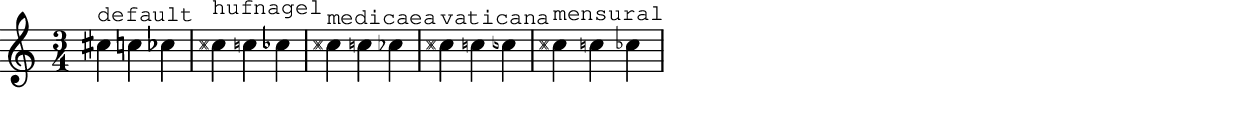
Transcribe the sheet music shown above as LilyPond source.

%% Generated by lilypond-book
%% Options: [exampleindent=10.16\mm,indent=0\mm,line-width=160\mm,paper-height=845.047\pt,paper-width=597.508\pt,papersize='(cons (* 597.508 pt) (* 845.047 pt))]
\include "lilypond-book-preamble.ly"


% ****************************************************************
% Start cut-&-pastable-section
% ****************************************************************

#(ly:set-option 'eps-box-padding 3.000000)



\paper {
  #(set-paper-size '(cons (* 597.508 pt) (* 845.047 pt)))
  indent = 0\mm
  line-width = 160\mm
  % offset the left padding, also add 1mm as lilypond creates cropped
  % images with a little space on the right
  line-width = #(- line-width (* mm  3.000000) (* mm 1))
}

\layout {
  
}




% ****************************************************************
% ly snippet:
% ****************************************************************
\sourcefilename "/lilypond-2.25.80/input/regression/accidental-ancient.ly"
\sourcefileline 0

\header {
texidoc = "
Accidentals are available in different ancient styles, which all
are collected here.
"
}

\version "2.19.21"

\relative {
      \time 3/4
      % FIXME: standard vs default, alteration-FOO vs FOO-alteration
      \override Staff.Accidental.alteration-glyph-name-alist
        = #standard-alteration-glyph-name-alist
      cis''^\markup { \typewriter default } c ces  

      \override Staff.Accidental.alteration-glyph-name-alist
        = #alteration-hufnagel-glyph-name-alist
      cis^\markup { \typewriter hufnagel } c ces  

      \override Staff.Accidental.alteration-glyph-name-alist
        = #alteration-medicaea-glyph-name-alist
      cis^\markup { \typewriter medicaea } c ces  

      \override Staff.Accidental.alteration-glyph-name-alist
        = #alteration-vaticana-glyph-name-alist
      cis^\markup { \typewriter vaticana } c ces  

      \override Staff.Accidental.alteration-glyph-name-alist
        = #alteration-mensural-glyph-name-alist
      cis^\markup { \typewriter mensural } c ces  
}



% ****************************************************************
% end ly snippet
% ****************************************************************
